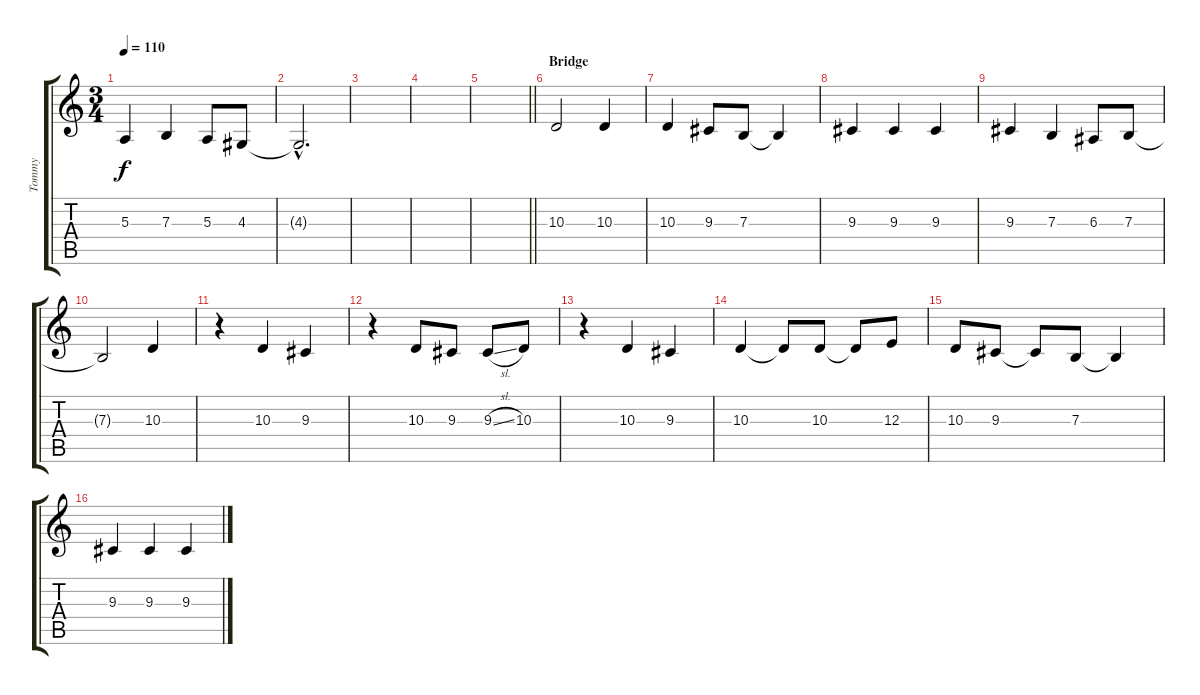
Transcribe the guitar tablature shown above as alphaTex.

\track ("Tommy" "Tommy") {instrument violin}
\staff {score tabs}
\tuning (Db4 Ab3 E3 B2 Gb2 Db2) {hide}
\ts (3 4)
\tempo 110
\clef g2
\ks c
5.3.4{dy f} 7.3.4 5.3.8 4.3.8 |
4.3{hac t}.2{d} |
|
|
\barLineRight lightlight
|
\section ("" "Bridge")
10.3.2 10.3.4 |
10.3.4 9.3.8 7.3.8 7.3{t}.4 |
9.3.4 9.3.4 9.3.4 |
9.3.4 7.3.4 6.3.8 7.3.8 |
7.3{t}.2 10.3.4 |
r.4 10.3.4 9.3.4 |
r.4 10.3.8 9.3.8 9.3{sl}.8 10.3.8 |
r.4 10.3.4 9.3.4 |
10.3.4 10.3{t}.8 10.3.8 10.3{t}.8 12.3.8 |
10.3.8 9.3.8 9.3{t}.8 7.3.8 7.3{t}.4 |
9.3.4 9.3.4 9.3.4
